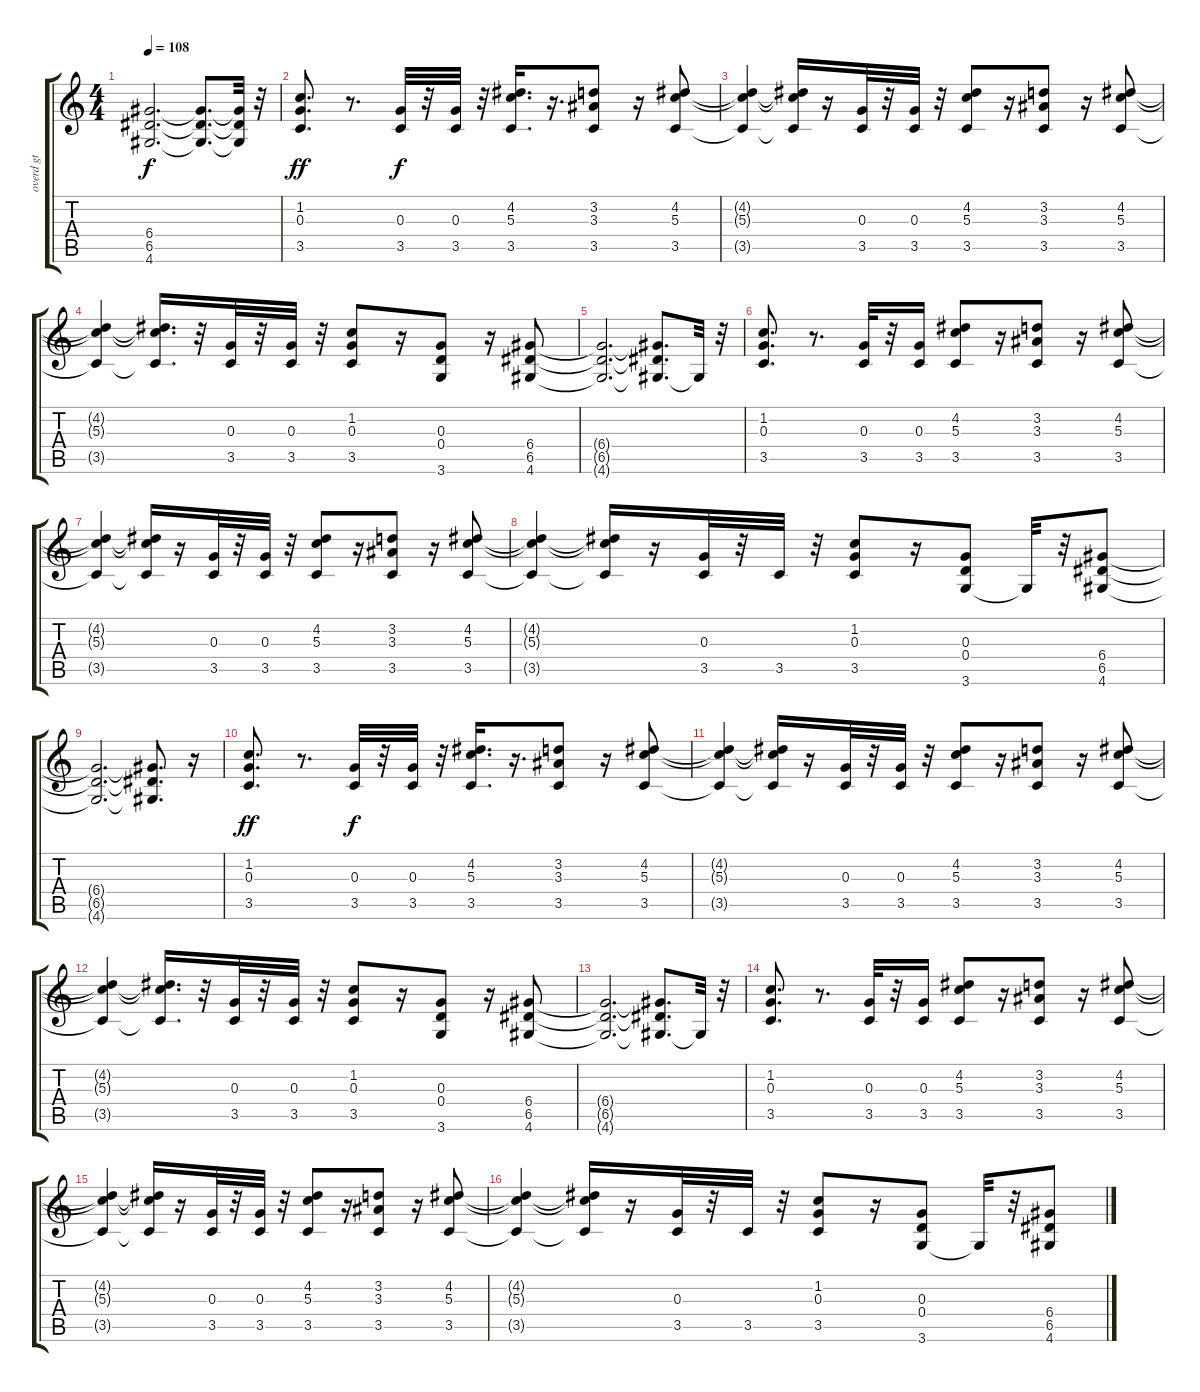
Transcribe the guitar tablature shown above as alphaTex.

\track ("overd gt" "overd gt") {instrument overdrivenguitar}
\staff {score tabs}
\tuning (E4 B3 G3 D3 A2 E2) {hide}
\ts (4 4)
\tempo 108
\clef g2
\ks c
(6.4{t} 6.5{t} 4.6{t}).2{d dy f} (6.4{t} 6.5{t} 4.6{t}).8{d} (6.4{t} 6.5{t} 4.6{t}).32 r.32 |
(1.2 0.3 3.5).8{d dy ff} r.8{d} (0.3 3.5).32{dy f} r.32 (0.3 3.5).32 r.32 (4.2 5.3 3.5).16{d} r.16{d} (3.2 3.3 3.5).8 r.16 (4.2 5.3 3.5).8 |
(4.2{t} 5.3{t} 3.5{t}).4 (4.2{t} 5.3{t} 3.5{t}).16 r.16 (0.3 3.5).32 r.32 (0.3 3.5).32 r.32 (4.2 5.3 3.5).8 r.16 (3.2 3.3 3.5).8 r.16 (4.2 5.3 3.5).8 |
(4.2{t} 5.3{t} 3.5{t}).4 (4.2{t} 5.3{t} 3.5{t}).16{d} r.32 (0.3 3.5).32 r.32 (0.3 3.5).32 r.32 (1.2 0.3 3.5).8 r.16 (0.3 0.4 3.6).8 r.16 (6.4 6.5 4.6).8 |
(6.4{t} 6.5{t} 4.6{t}).2{d} (6.4{t} 6.5{t} 4.6{t}).8{d} 4.6{t}.32 r.32 |
(1.2 0.3 3.5).8{d} r.8{d} (0.3 3.5).32 r.32 (0.3 3.5).16 (4.2 5.3 3.5).8 r.16 (3.2 3.3 3.5).8 r.16 (4.2 5.3 3.5).8 |
(4.2{t} 5.3{t} 3.5{t}).4 (4.2{t} 5.3{t} 3.5{t}).16 r.16 (0.3 3.5).32 r.32 (0.3 3.5).32 r.32 (4.2 5.3 3.5).8 r.16 (3.2 3.3 3.5).8 r.16 (4.2 5.3 3.5).8 |
(4.2{t} 5.3{t} 3.5{t}).4 (4.2{t} 5.3{t} 3.5{t}).16 r.16 (0.3 3.5).32{volume 12} r.32 3.5.32{volume 12} r.32 (1.2 0.3 3.5).8{volume 12} r.16 (0.3 0.4 3.6).8{volume 11} 3.6{t}.32 r.32 (6.4 6.5 4.6).8{volume 11} |
(6.4{t} 6.5{t} 4.6{t}).2{d} (6.4{t} 6.5{t} 4.6{t}).8{d} r.16 |
(1.2 0.3 3.5).8{d dy ff volume 9} r.8{d} (0.3 3.5).32{dy f volume 9} r.32 (0.3 3.5).32{volume 9} r.32 (4.2 5.3 3.5).16{d volume 9} r.16{d} (3.2 3.3 3.5).8{volume 8} r.16 (4.2 5.3 3.5).8{volume 8} |
(4.2{t} 5.3{t} 3.5{t}).4 (4.2{t} 5.3{t} 3.5{t}).16 r.16 (0.3 3.5).32{volume 7} r.32 (0.3 3.5).32{volume 7} r.32 (4.2 5.3 3.5).8{volume 7} r.16 (3.2 3.3 3.5).8{volume 7} r.16 (4.2 5.3 3.5).8{volume 6} |
(4.2{t} 5.3{t} 3.5{t}).4 (4.2{t} 5.3{t} 3.5{t}).16{d} r.32 (0.3 3.5).32{volume 6} r.32 (0.3 3.5).32{volume 5} r.32 (1.2 0.3 3.5).8{volume 5} r.16 (0.3 0.4 3.6).8{volume 5} r.16 (6.4 6.5 4.6).8{volume 5} |
(6.4{t} 6.5{t} 4.6{t}).2{d} (6.4{t} 6.5{t} 4.6{t}).8{d} 4.6{t}.32 r.32 |
(1.2 0.3 3.5).8{d volume 3} r.8{d} (0.3 3.5).32{volume 3} r.32 (0.3 3.5).16{volume 3} (4.2 5.3 3.5).8{volume 3} r.16 (3.2 3.3 3.5).8{volume 3} r.16 (4.2 5.3 3.5).8{volume 2} |
(4.2{t} 5.3{t} 3.5{t}).4 (4.2{t} 5.3{t} 3.5{t}).16 r.16 (0.3 3.5).32{volume 2} r.32 (0.3 3.5).32{volume 2} r.32 (4.2 5.3 3.5).8{volume 2} r.16 (3.2 3.3 3.5).8{volume 2} r.16 (4.2 5.3 3.5).8{volume 2} |
(4.2{t} 5.3{t} 3.5{t}).4 (4.2{t} 5.3{t} 3.5{t}).16 r.16 (0.3 3.5).32{volume 1} r.32 3.5.32{volume 1} r.32 (1.2 0.3 3.5).8{volume 1} r.16 (0.3 0.4 3.6).8{volume 1} 3.6{t}.32 r.32 (6.4 6.5 4.6).8{volume 1}
